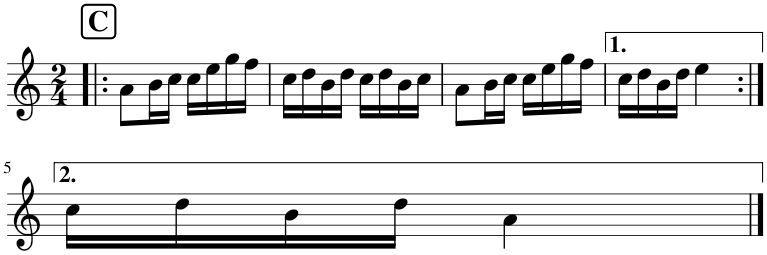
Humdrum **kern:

**kern
*part1
*staff1
*I"Bandolim
*I'Bdl.
*clefG2
*k[]
*M2/4
!!LO:REH:place=s1:a:B:cj:fs=14:t=C
=1!|:
8a\L
16b\L
16cc\JJ
16cc\LL
16ee\
16gg\
16ff\JJ
=2
16cc\LL
16dd\
16b\
16dd\JJ
16cc\LL
16dd\
16b\
16cc\JJ
=3
8a\L
16b\L
16cc\JJ
16cc\LL
16ee\
16gg\
16ff\JJ
=4
16cc\LL
16dd\
16b\
16dd\JJ
4ee\
!!LO:LB:g=z
=5:|!
16cc\LL
16dd\
16b\
16dd\JJ
4a\
==
*-
